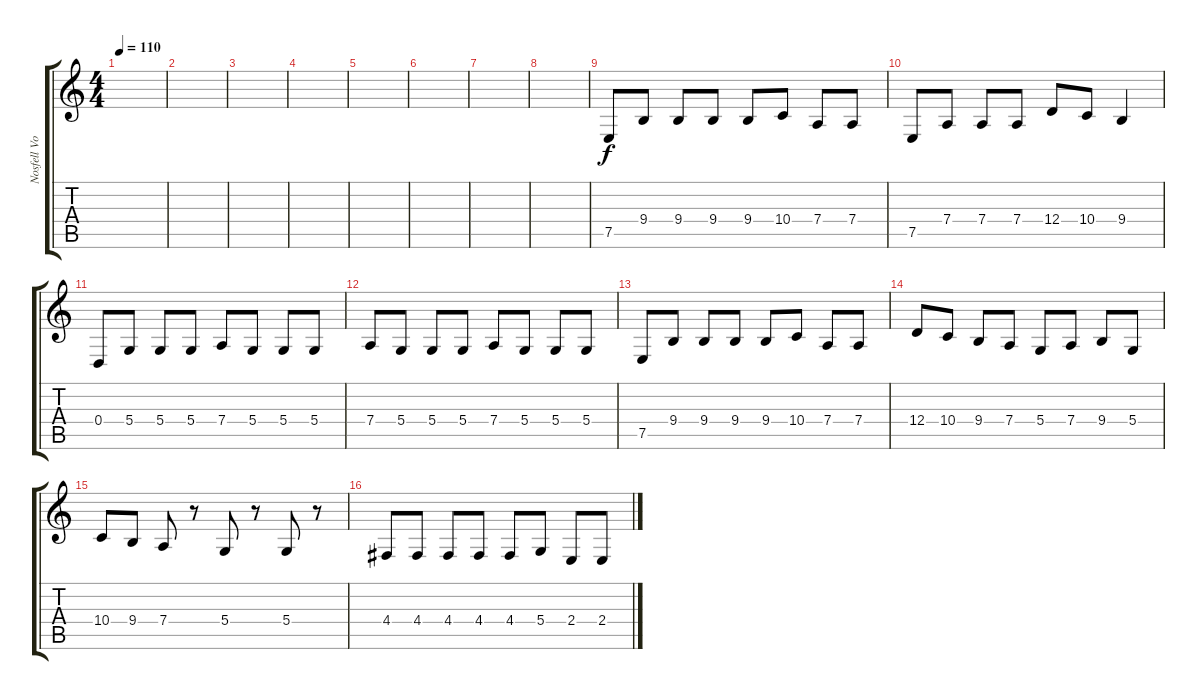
\track ("Nosfell Voix" "Nosfell Vo") {instrument lead2sawtooth}
\staff {score tabs}
\tuning (E4 B3 G3 D3 A2 E2) {hide}
\ts (4 4)
\tempo 110
\clef g2
\ks c
|
|
|
|
|
|
|
|
7.5.8 9.4.8 9.4.8 9.4.8 9.4.8 10.4.8 7.4.8 7.4.8 |
7.5.8 7.4.8 7.4.8 7.4.8 12.4.8 10.4.8 9.4.4 |
0.4.8 5.4.8 5.4.8 5.4.8 7.4.8 5.4.8 5.4.8 5.4.8 |
7.4.8 5.4.8 5.4.8 5.4.8 7.4.8 5.4.8 5.4.8 5.4.8 |
7.5.8 9.4.8 9.4.8 9.4.8 9.4.8 10.4.8 7.4.8 7.4.8 |
12.4.8 10.4.8 9.4.8 7.4.8 5.4.8 7.4.8 9.4.8 5.4.8 |
10.4.8 9.4.8 7.4.8 r.8 5.4.8 r.8 5.4.8 r.8 |
4.4.8 4.4.8 4.4.8 4.4.8 4.4.8 5.4.8 2.4.8 2.4.8
